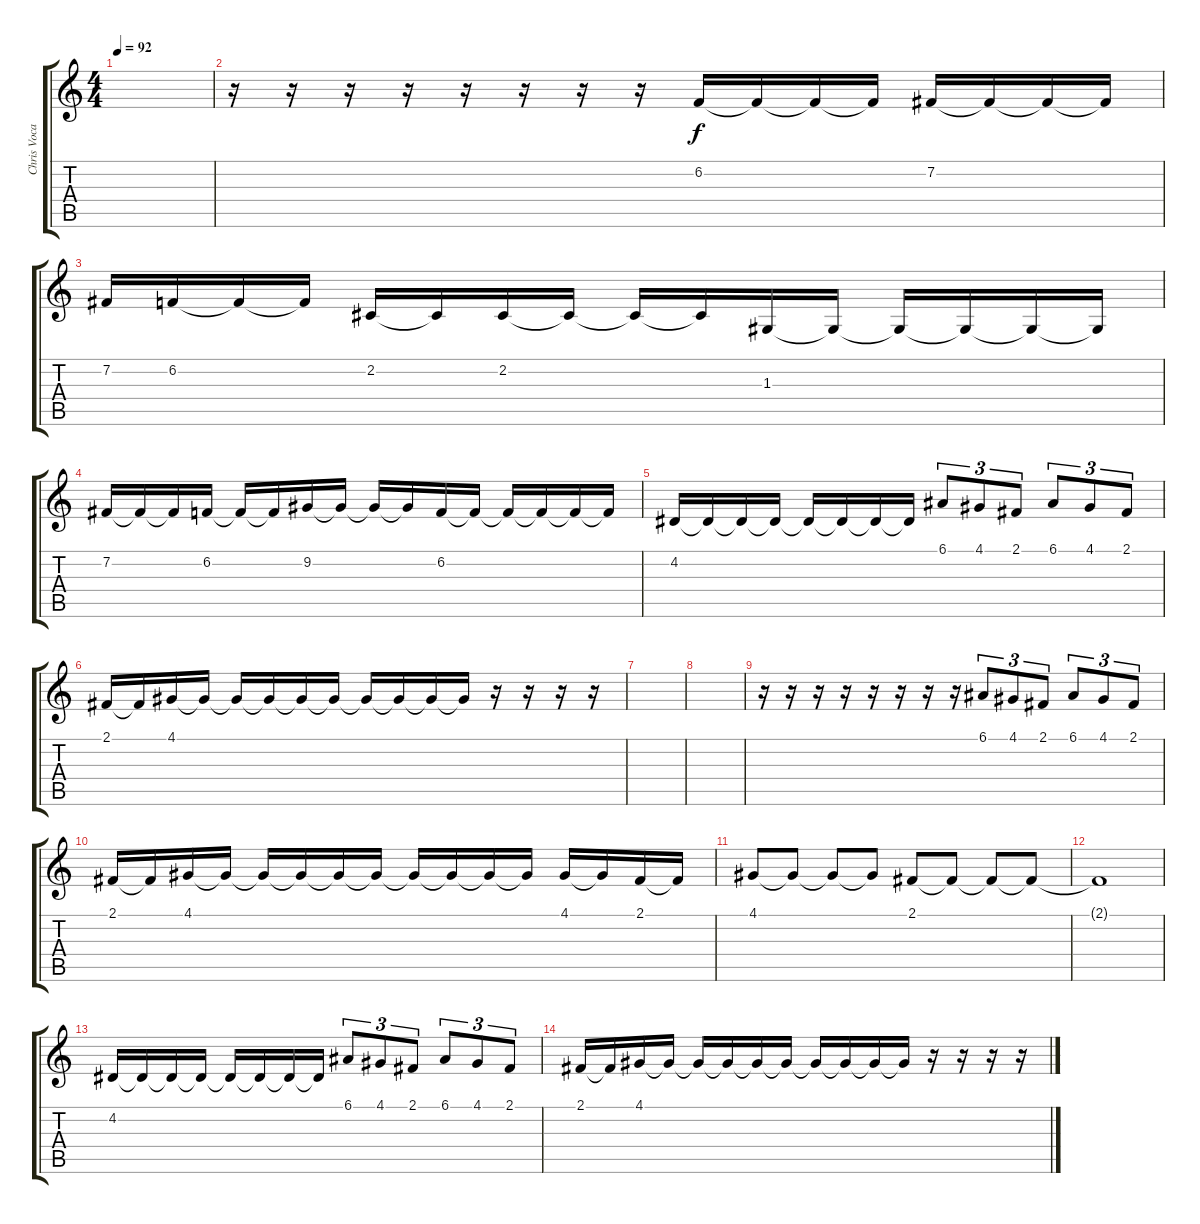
\track ("Chris Vocals" "Chris Voca") {instrument oboe}
\staff {score tabs}
\tuning (E4 B3 G3 D3 A2 E2) {hide}
\ts (4 4)
\tempo 92
\clef g2
\ks c
|
r.16 r.16 r.16 r.16 r.16 r.16 r.16 r.16 6.2.16 6.2{t}.16 6.2{t}.16 6.2{t}.16 7.2.16 7.2{t}.16 7.2{t}.16 7.2{t}.16 |
7.2.16 6.2.16 6.2{t}.16 6.2{t}.16 2.2.16 2.2{t}.16 2.2.16 2.2{t}.16 2.2{t}.16 2.2{t}.16 1.3.16 1.3{t}.16 1.3{t}.16 1.3{t}.16 1.3{t}.16 1.3{t}.16 |
7.2.16 7.2{t}.16 7.2{t}.16 6.2.16 6.2{t}.16 6.2{t}.16 9.2.16 9.2{t}.16 9.2{t}.16 9.2{t}.16 6.2.16 6.2{t}.16 6.2{t}.16 6.2{t}.16 6.2{t}.16 6.2{t}.16 |
4.2.16 4.2{t}.16 4.2{t}.16 4.2{t}.16 4.2{t}.16 4.2{t}.16 4.2{t}.16 4.2{t}.16 6.1.8{tu (3 2)} 4.1.8{tu (3 2)} 2.1.8{tu (3 2)} 6.1.8{tu (3 2)} 4.1.8{tu (3 2)} 2.1.8{tu (3 2)} |
2.1.16 2.1{t}.16 4.1.16 4.1{t}.16 4.1{t}.16 4.1{t}.16 4.1{t}.16 4.1{t}.16 4.1{t}.16 4.1{t}.16 4.1{t}.16 4.1{t}.16 r.16 r.16 r.16 r.16 |
|
|
r.16 r.16 r.16 r.16 r.16 r.16 r.16 r.16 6.1.8{tu (3 2)} 4.1.8{tu (3 2)} 2.1.8{tu (3 2)} 6.1.8{tu (3 2)} 4.1.8{tu (3 2)} 2.1.8{tu (3 2)} |
2.1.16 2.1{t}.16 4.1.16 4.1{t}.16 4.1{t}.16 4.1{t}.16 4.1{t}.16 4.1{t}.16 4.1{t}.16 4.1{t}.16 4.1{t}.16 4.1{t}.16 4.1.16 4.1{t}.16 2.1.16 2.1{t}.16 |
4.1.8 4.1{t}.8 4.1{t}.8 4.1{t}.8 2.1.8 2.1{t}.8 2.1{t}.8 2.1{t}.8 |
2.1{t}.1 |
4.2.16 4.2{t}.16 4.2{t}.16 4.2{t}.16 4.2{t}.16 4.2{t}.16 4.2{t}.16 4.2{t}.16 6.1.8{tu (3 2)} 4.1.8{tu (3 2)} 2.1.8{tu (3 2)} 6.1.8{tu (3 2)} 4.1.8{tu (3 2)} 2.1.8{tu (3 2)} |
2.1.16 2.1{t}.16 4.1.16 4.1{t}.16 4.1{t}.16 4.1{t}.16 4.1{t}.16 4.1{t}.16 4.1{t}.16 4.1{t}.16 4.1{t}.16 4.1{t}.16 r.16 r.16 r.16 r.16
